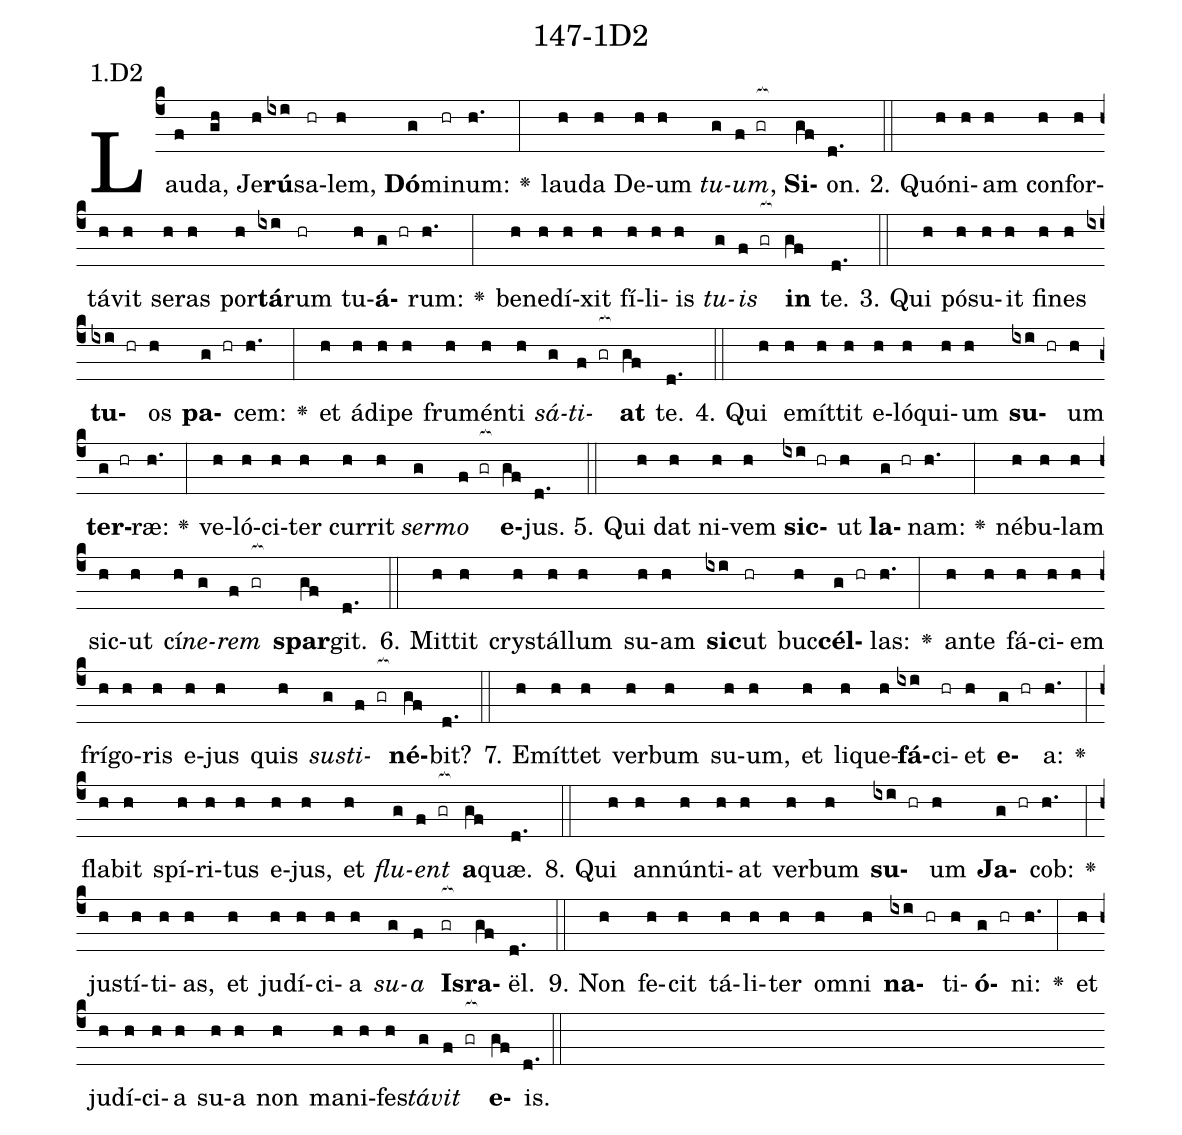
name: 147-1D2;
annotation: 1.D2;
%%
(c4)Lau(f)da,(gh) Je(h)<b>rú</b>(ixi)sa(hr)lem,(h) <b>Dó</b>(g)mi(hr)num:(h.) <v>\greheightstar</v>(:) lau(h)da(h) De(h)um(h) <i>tu</i>(g)<i>um</i>,(f gr[ocb:1{]) <b>Si</b>(gf[ocb:0}])on.(d.) (::)
2. Quón(h)i(h)am(h) con(h)for(h)tá(h)vit(h) se(h)ras(h) por(h)<b>tá</b>(ixi)rum(hr) tu(h)<b>á</b>(g hr)rum:(h.) <v>\greheightstar</v>(:) be(h)ne(h)dí(h)xit(h) fí(h)li(h)is(h) <i>tu</i>(g)<i>is</i>(f gr[ocb:1{]) <b>in</b>(gf[ocb:0}]) te.(d.) (::)
3. Qui(h) pó(h)su(h)it(h) fi(h)nes(h) <b>tu</b>(ixi hr)os(h) <b>pa</b>(g hr)cem:(h.) <v>\greheightstar</v>(:) et(h) á(h)di(h)pe(h) fru(h)mén(h)ti(h) <i>sá</i>(g)<i>ti</i>(f gr[ocb:1{])<b>at</b>(gf[ocb:0}]) te.(d.) (::)
4. Qui(h) e(h)mít(h)tit(h) e(h)ló(h)qui(h)um(h) <b>su</b>(ixi hr)um(h) <b>ter</b>(g hr)ræ:(h.) <v>\greheightstar</v>(:) ve(h)ló(h)ci(h)ter(h) cur(h)rit(h) <i>ser</i>(g)<i>mo</i>(f gr[ocb:1{]) <b>e</b>(gf[ocb:0}])jus.(d.) (::)
5. Qui(h) dat(h) ni(h)vem(h) <b>sic</b>(ixi hr)ut(h) <b>la</b>(g hr)nam:(h.) <v>\greheightstar</v>(:) né(h)bu(h)lam(h) sic(h)ut(h) cí(h)<i>ne</i>(g)<i>rem</i>(f gr[ocb:1{]) <b>spar</b>(gf[ocb:0}])git.(d.) (::)
6. Mit(h)tit(h) crys(h)tál(h)lum(h) su(h)am(h) <b>sic</b>(ixi)ut(hr) buc(h)<b>cél</b>(g hr)las:(h.) <v>\greheightstar</v>(:) an(h)te(h) fá(h)ci(h)em(h) frí(h)go(h)ris(h) e(h)jus(h) quis(h) <i>sus</i>(g)<i>ti</i>(f gr[ocb:1{])<b>né</b>(gf[ocb:0}])bit?(d.) (::)
7. E(h)mít(h)tet(h) ver(h)bum(h) su(h)um,(h) et(h) li(h)que(h)<b>fá</b>(ixi)ci(hr)et(h) <b>e</b>(g hr)a:(h.) <v>\greheightstar</v>(:) fla(h)bit(h) spí(h)ri(h)tus(h) e(h)jus,(h) et(h) <i>flu</i>(g)<i>ent</i>(f gr[ocb:1{]) <b>a</b>(gf[ocb:0}])quæ.(d.) (::)
8. Qui(h) an(h)nún(h)ti(h)at(h) ver(h)bum(h) <b>su</b>(ixi hr)um(h) <b>Ja</b>(g hr)cob:(h.) <v>\greheightstar</v>(:) jus(h)tí(h)ti(h)as,(h) et(h) ju(h)dí(h)ci(h)a(h) <i>su</i>(g)<i>a</i>(f) <b>Is</b>(gr[ocb:1{])<b>ra</b>(gf[ocb:0}])ël.(d.) (::)
9. Non(h) fe(h)cit(h) tá(h)li(h)ter(h) om(h)ni(h) <b>na</b>(ixi hr)ti(h)<b>ó</b>(g hr)ni:(h.) <v>\greheightstar</v>(:) et(h) ju(h)dí(h)ci(h)a(h) su(h)a(h) non(h) ma(h)ni(h)fes(h)<i>tá</i>(g)<i>vit</i>(f gr[ocb:1{]) <b>e</b>(gf[ocb:0}])is.(d.) (::)
